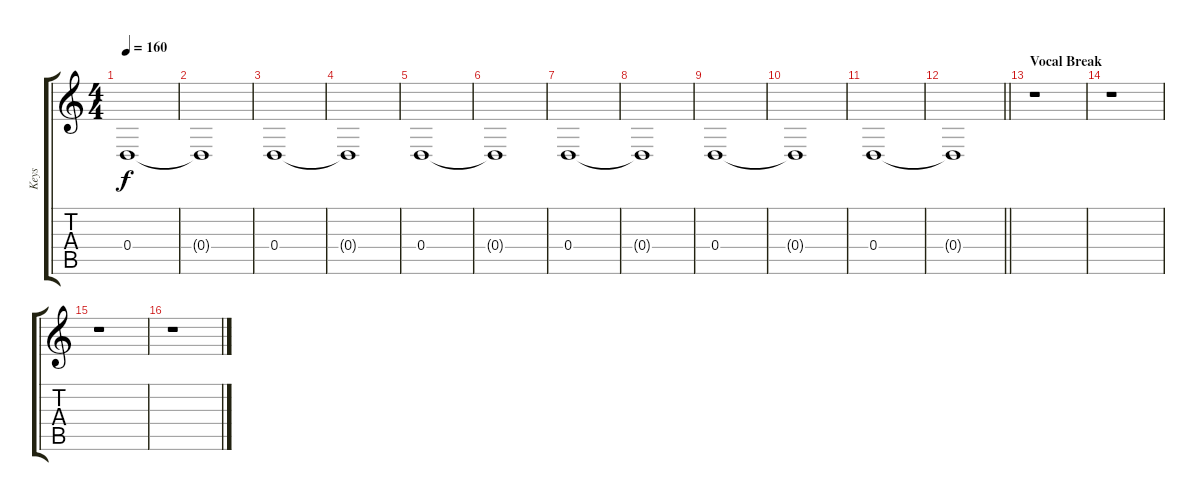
\track ("Keys" "Keys") {instrument pad4choir}
\staff {score tabs}
\tuning (E4 B3 G3 D3 A2 D2) {hide}
\ts (4 4)
\tempo 160
\clef g2
\ks c
0.4.1{dy f} |
0.4{t}.1 |
0.4.1 |
0.4{t}.1 |
0.4.1 |
0.4{t}.1 |
0.4.1 |
0.4{t}.1 |
0.4.1 |
0.4{t}.1 |
0.4.1 |
\barLineRight lightlight
0.4{t}.1 |
\section ("" "Vocal Break")
r.1 |
r.1 |
r.1 |
r.1
